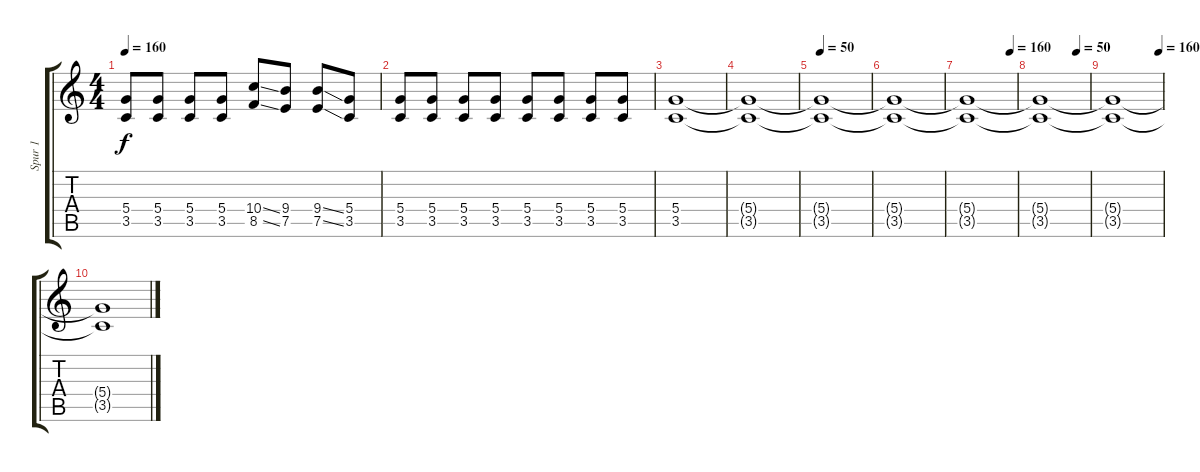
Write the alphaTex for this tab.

\track ("Spur 1" "Spur 1") {instrument distortionguitar}
\staff {score tabs}
\tuning (E4 B3 G3 D3 A2 E2) {hide}
\ts (4 4)
\tempo 160
\clef g2
\ks c
(5.4 3.5).8{dy f} (5.4 3.5).8 (5.4 3.5).8 (5.4 3.5).8 (10.4{ss} 8.5{ss}).8 (9.4 7.5).8 (9.4{ss} 7.5{ss}).8 (5.4 3.5).8 |
(5.4 3.5).8 (5.4 3.5).8 (5.4 3.5).8 (5.4 3.5).8 (5.4 3.5).8 (5.4 3.5).8 (5.4 3.5).8 (5.4 3.5).8 |
(5.4 3.5).1 |
(5.4{t} 3.5{t}).1 |
\tempo 50
(5.4{t} 3.5{t}).1 |
(5.4{t} 3.5{t}).1 |
\tempo (160 0.875)
(5.4{t} 3.5{t}).1 |
\tempo (50 0.75)
(5.4{t} 3.5{t}).1 |
\tempo (160 0.9375)
(5.4{t} 3.5{t}).1 |
(5.4{t} 3.5{t}).1
